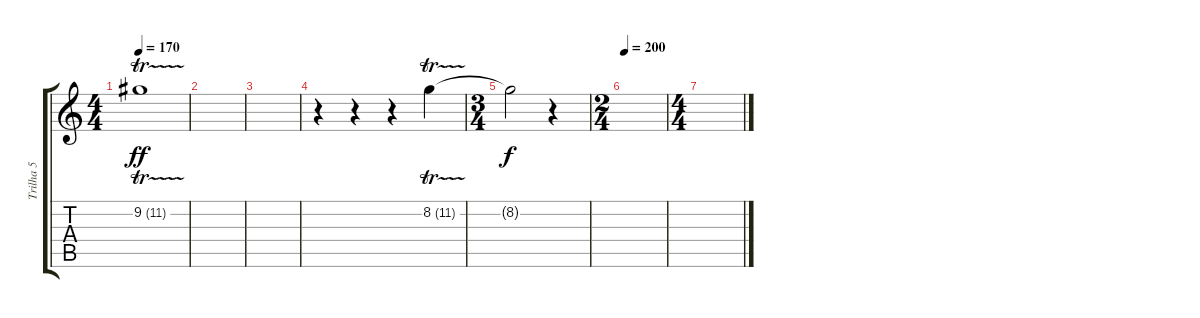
\track ("Trilha 5" "Trilha 5") {instrument overdrivenguitar}
\staff {score tabs}
\tuning (E4 B3 G3 D3 A2 E2) {hide}
\ts (4 4)
\tempo 170
\clef g2
\ks c
9.2{tr (11 16)}.1{dy ff} |
|
|
r.4 r.4 r.4 8.2{tr (11 16)}.4 |
\ts (3 4)
8.2{t}.2{dy f} r.4 |
\ts (2 4)
\tempo 200
|
\ts (4 4)
